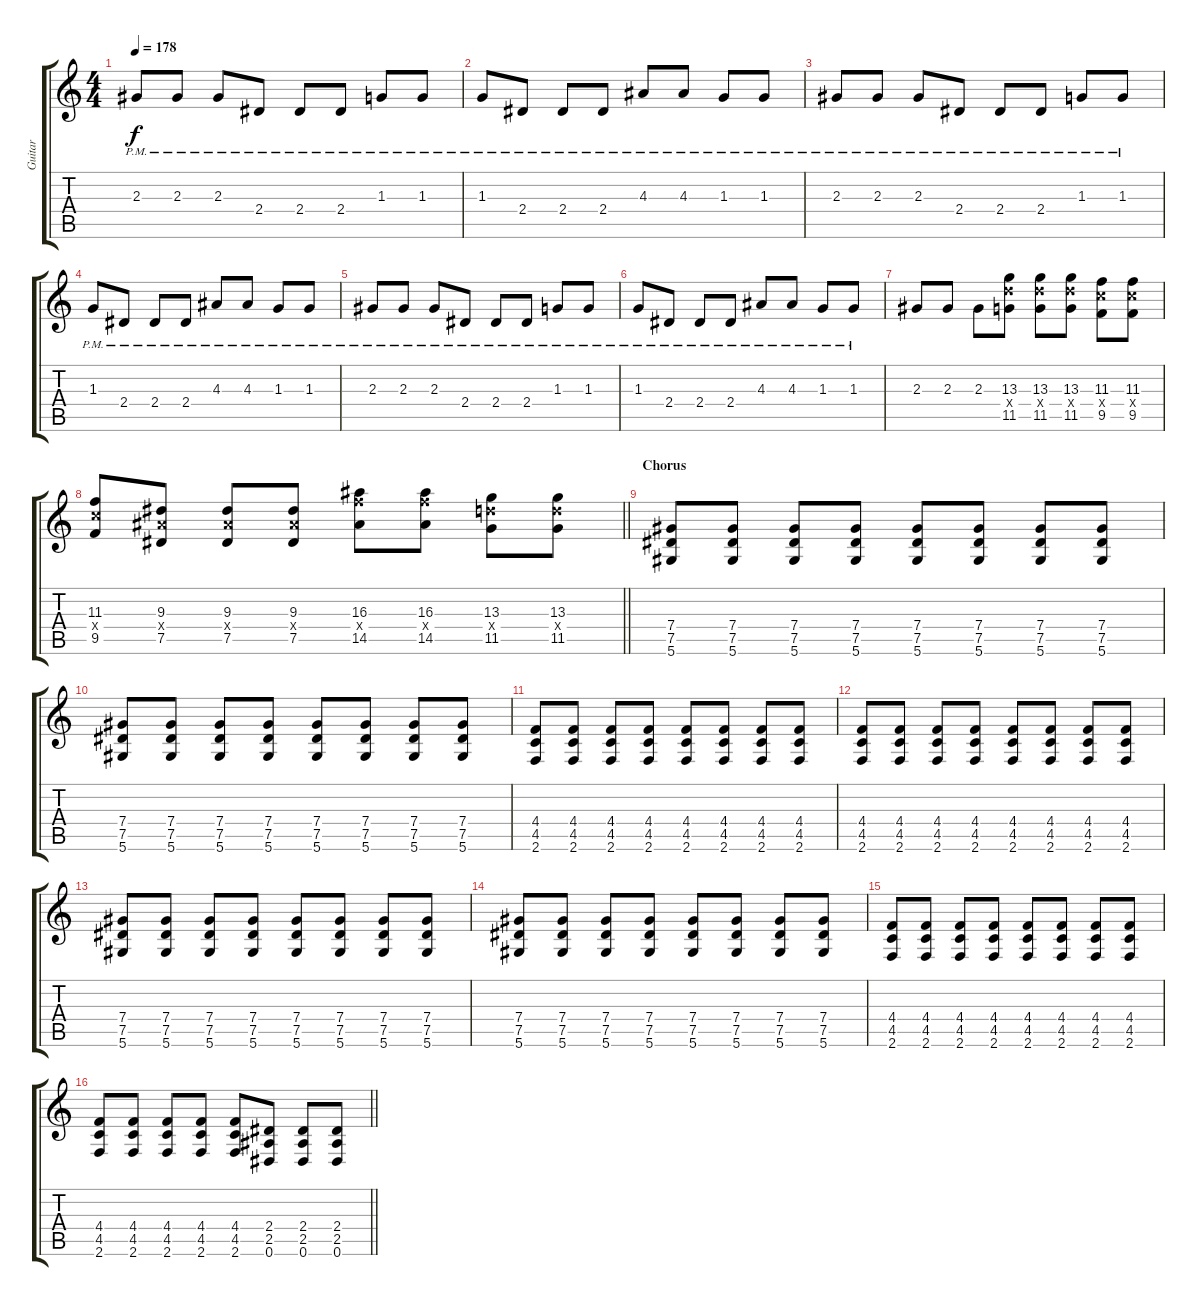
\track ("Guitar" "Guitar") {instrument distortionguitar}
\staff {score tabs}
\tuning (Eb4 Bb3 Gb3 Db3 Ab2 Eb2) {hide}
\ts (4 4)
\tempo 178
\clef g2
\ks c
2.3{pm}.8{dy f} 2.3{pm}.8 2.3{pm}.8 2.4{pm}.8 2.4{pm}.8 2.4{pm}.8 1.3{pm}.8 1.3{pm}.8 |
1.3{pm}.8 2.4{pm}.8 2.4{pm}.8 2.4{pm}.8 4.3{pm}.8 4.3{pm}.8 1.3{pm}.8 1.3{pm}.8 |
2.3{pm}.8 2.3{pm}.8 2.3{pm}.8 2.4{pm}.8 2.4{pm}.8 2.4{pm}.8 1.3{pm}.8 1.3{pm}.8 |
1.3{pm}.8 2.4{pm}.8 2.4{pm}.8 2.4{pm}.8 4.3{pm}.8 4.3{pm}.8 1.3{pm}.8 1.3{pm}.8 |
2.3{pm}.8 2.3{pm}.8 2.3{pm}.8 2.4{pm}.8 2.4{pm}.8 2.4{pm}.8 1.3{pm}.8 1.3{pm}.8 |
1.3{pm}.8 2.4{pm}.8 2.4{pm}.8 2.4{pm}.8 4.3{pm}.8 4.3{pm}.8 1.3{pm}.8 1.3{pm}.8 |
2.3.8 2.3.8 2.3.8 (13.3 13.4{x} 11.5).8 (13.3 13.4{x} 11.5).8 (13.3 13.4{x} 11.5).8 (11.3 11.4{x} 9.5).8 (11.3 11.4{x} 9.5).8 |
\barLineRight lightlight
(11.3 11.4{x} 9.5).8 (9.3 9.4{x} 7.5).8 (9.3 9.4{x} 7.5).8 (9.3 9.4{x} 7.5).8 (16.3 16.4{x} 14.5).8 (16.3 16.4{x} 14.5).8 (13.3 13.4{x} 11.5).8 (13.3 13.4{x} 11.5).8 |
\section ("" "Chorus")
(7.4 7.5 5.6).8 (7.4 7.5 5.6).8 (7.4 7.5 5.6).8 (7.4 7.5 5.6).8 (7.4 7.5 5.6).8 (7.4 7.5 5.6).8 (7.4 7.5 5.6).8 (7.4 7.5 5.6).8 |
(7.4 7.5 5.6).8 (7.4 7.5 5.6).8 (7.4 7.5 5.6).8 (7.4 7.5 5.6).8 (7.4 7.5 5.6).8 (7.4 7.5 5.6).8 (7.4 7.5 5.6).8 (7.4 7.5 5.6).8 |
(4.4 4.5 2.6).8 (4.4 4.5 2.6).8 (4.4 4.5 2.6).8 (4.4 4.5 2.6).8 (4.4 4.5 2.6).8 (4.4 4.5 2.6).8 (4.4 4.5 2.6).8 (4.4 4.5 2.6).8 |
(4.4 4.5 2.6).8 (4.4 4.5 2.6).8 (4.4 4.5 2.6).8 (4.4 4.5 2.6).8 (4.4 4.5 2.6).8 (4.4 4.5 2.6).8 (4.4 4.5 2.6).8 (4.4 4.5 2.6).8 |
(7.4 7.5 5.6).8 (7.4 7.5 5.6).8 (7.4 7.5 5.6).8 (7.4 7.5 5.6).8 (7.4 7.5 5.6).8 (7.4 7.5 5.6).8 (7.4 7.5 5.6).8 (7.4 7.5 5.6).8 |
(7.4 7.5 5.6).8 (7.4 7.5 5.6).8 (7.4 7.5 5.6).8 (7.4 7.5 5.6).8 (7.4 7.5 5.6).8 (7.4 7.5 5.6).8 (7.4 7.5 5.6).8 (7.4 7.5 5.6).8 |
(4.4 4.5 2.6).8 (4.4 4.5 2.6).8 (4.4 4.5 2.6).8 (4.4 4.5 2.6).8 (4.4 4.5 2.6).8 (4.4 4.5 2.6).8 (4.4 4.5 2.6).8 (4.4 4.5 2.6).8 |
\barLineRight lightlight
(4.4 4.5 2.6).8 (4.4 4.5 2.6).8 (4.4 4.5 2.6).8 (4.4 4.5 2.6).8 (4.4 4.5 2.6).8 (2.4 2.5 0.6).8 (2.4 2.5 0.6).8 (2.4 2.5 0.6).8
